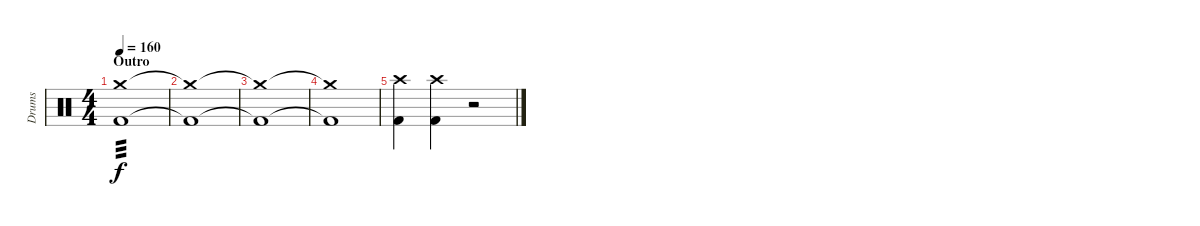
\track ("Drums" "Drums") {instrument percussion}
\staff {score}
\articulation defaults
\ts (4 4)
\section ("" "Outro")
\tempo 160
\clef neutral
\ks c
("Crash medium (hit)" "Kick (hit) 2").1{tp 3 dy f} |
("Crash medium (hit)"{t} "Kick (hit) 2"{t}).1 |
("Crash medium (hit)"{t} "Kick (hit) 2"{t}).1 |
("Crash medium (hit)"{t} "Kick (hit) 2"{t}).1 |
("Crash high (hit)" "Kick (hit) 2").4 ("Crash high (hit)" "Kick (hit) 2").4 r.2
